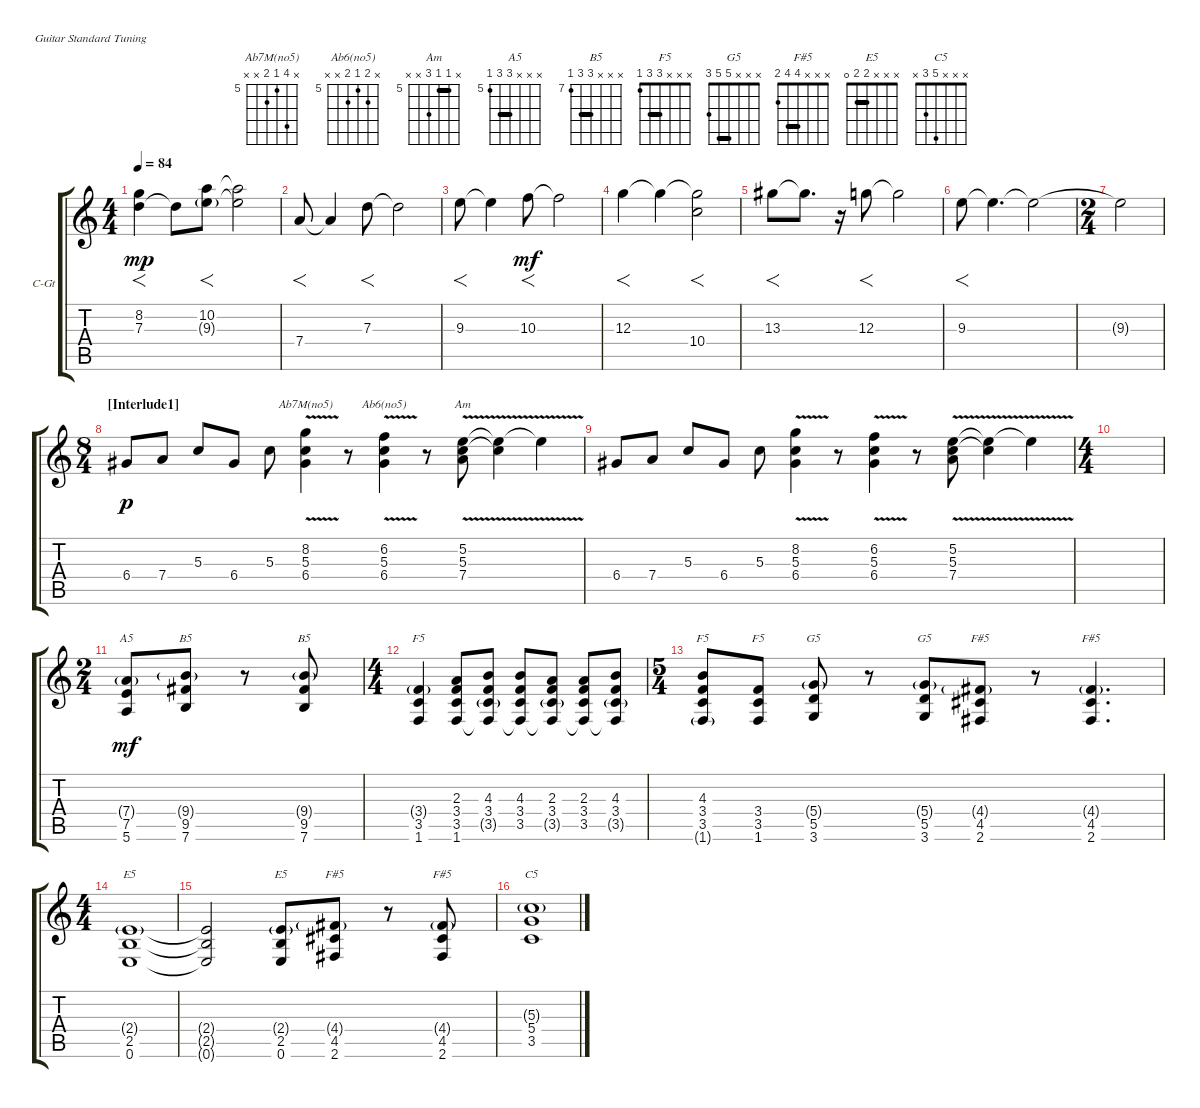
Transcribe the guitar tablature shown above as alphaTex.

\defaultSystemsLayout 4
\bracketExtendMode groupsimilarinstruments
\firstSystemTrackNameOrientation horizontal
\otherSystemsTrackNameOrientation horizontal
\track ("Clean Electric" "C-Gt") {instrument electricguitarclean}
\staff {score tabs}
\tuning (E4 B3 G3 D3 A2 E2)
\chord ("Ab7M(no5)" x 8 5 6 x x) {firstfret 5}
\chord ("Ab6(no5)" x 6 5 6 x x) {firstfret 5}
\chord ("Am" x 5 5 7 x x) {firstfret 5 barre 5}
\chord ("A5" x x x 7 7 5) {firstfret 5 barre 7}
\chord ("B5" x x x 9 9 7) {firstfret 7 barre 9}
\chord ("F5" x x x 3 3 1) {barre 3}
\chord ("G5" x x x 5 5 3) {barre 5}
\chord ("F#5" x x x 4 4 2) {barre 4}
\chord ("E5" x x x 2 2 0) {barre 2}
\chord ("C5" x x x 5 3 x)
\ts (4 4)
\tempo 84
\clef g2
\ks aminor
(8.2 7.3).4{f dy mp} 7.3{t}.8 (10.2 9.3{g}).8{f} (10.2{t} 9.3{t}).2 |
7.4.8{f} 7.4{t}.4 7.3.8{f} 7.3{t}.2 |
9.3.8{f} 9.3{t}.4 10.3.8{f dy mf} 10.3{t}.2 |
12.3.4{f} 12.3{t}.4 (12.3{t} 10.4).2{f} |
13.3.8{f} 13.3{t}.8{d} r.16 12.3.8{f} 12.3{t}.2 |
9.3.8{f} 9.3{t}.4{d} 9.3{t}.2 |
\ts (2 4)
9.3{t}.2 |
\ts (8 4)
\section ("" "[Interlude1]")
\scale
0.622391 6.4.8{dy p} 7.4.8 5.3.8 6.4.8 5.3.8 (8.2{v} 5.3{v} 6.4).4{ch "Ab7M(no5)"} r.8 (6.2{v} 6.4 5.3{v}).4{ch "Ab6(no5)"} r.8 (5.2{v} 5.3{v} 7.4).8{ch "Am"} (5.2{v t} 5.3{v t}).4 5.2{t}.4 |
\scale
0.37772 6.4.8 7.4.8 5.3.8 6.4.8 5.3.8 (8.2{v} 5.3{v} 6.4).4 r.8 (6.2{v} 6.4 5.3{v}).4 r.8 (5.2{v} 5.3{v} 7.4).8 (5.2{v t} 5.3{v t}).4 5.2{t}.4 |
\ts (4 4)
|
\ts (2 4)
(5.6 7.5 7.4{g}).8{ch "A5" dy mf} (7.6 9.5 9.4{g}).8{ch "B5"} r.8 (7.6 9.5 9.4{g}).8{ch "B5"} |
\ts (4 4)
(1.6 3.5 3.4{g}).4{ch "F5"} (2.3 3.5 1.6 3.4).8 (4.3 3.5{g} 1.6{t} 3.4).8 (4.3 3.5 1.6{t} 3.4).8 (2.3 3.5{g} 1.6{t} 3.4).8 (2.3 3.5 1.6{t} 3.4).8 (4.3 3.5{g} 1.6{t} 3.4).8 |
\ts (5 4)
(1.6{g} 3.5 3.4 4.3).8{ch "F5"} (1.6 3.5 3.4).8{ch "F5"} (5.4{g} 3.6 5.5).8{ch "G5"} r.8 (5.4{g} 3.6 5.5).8{ch "G5"} (4.4{g} 2.6 4.5).8{ch "F#5"} r.8 (4.4{g} 2.6 4.5).4{d ch "F#5"} |
\ts (4 4)
(2.4{g} 2.5 0.6).1{ch "E5"} |
(2.4{t} 2.5{t} 0.6{t}).2 (2.4{g} 0.6 2.5).8{ch "E5"} (4.4{g} 2.6 4.5).8{ch "F#5"} r.8 (4.4{g} 2.6 4.5).8{ch "F#5"} |
(3.5 5.4 5.3{g}).1{ch "C5"}
